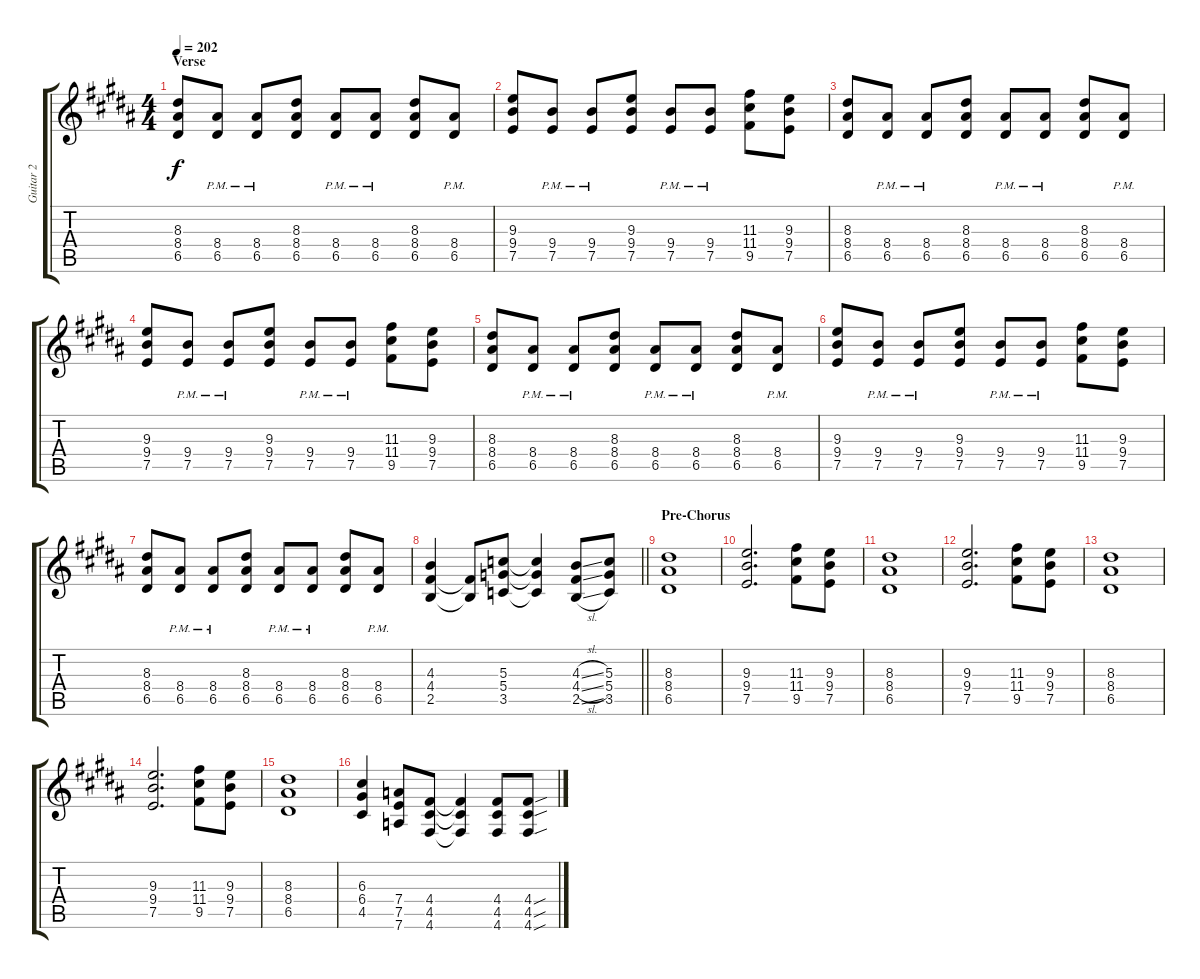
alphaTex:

\track ("Guitar 2" "Guitar 2") {instrument distortionguitar}
\staff {score tabs}
\tuning (E4 B3 G3 D3 A2 D2) {hide}
\ts (4 4)
\section ("" "Verse")
\tempo 202
\clef g2
\ks g#minor
(8.3 8.4 6.5).8{dy f} (8.4{pm} 6.5{pm}).8 (8.4{pm} 6.5{pm}).8 (8.3 8.4 6.5).8 (8.4{pm} 6.5{pm}).8 (8.4{pm} 6.5{pm}).8 (8.3 8.4 6.5).8 (8.4{pm} 6.5{pm}).8 |
(9.3 9.4 7.5).8 (9.4{pm} 7.5{pm}).8 (9.4{pm} 7.5{pm}).8 (9.3 9.4 7.5).8 (9.4{pm} 7.5{pm}).8 (9.4{pm} 7.5{pm}).8 (11.3 11.4 9.5).8 (9.3 9.4 7.5).8 |
(8.3 8.4 6.5).8 (8.4{pm} 6.5{pm}).8 (8.4{pm} 6.5{pm}).8 (8.3 8.4 6.5).8 (8.4{pm} 6.5{pm}).8 (8.4{pm} 6.5{pm}).8 (8.3 8.4 6.5).8 (8.4{pm} 6.5{pm}).8 |
(9.3 9.4 7.5).8 (9.4{pm} 7.5{pm}).8 (9.4{pm} 7.5{pm}).8 (9.3 9.4 7.5).8 (9.4{pm} 7.5{pm}).8 (9.4{pm} 7.5{pm}).8 (11.3 11.4 9.5).8 (9.3 9.4 7.5).8 |
(8.3 8.4 6.5).8 (8.4{pm} 6.5{pm}).8 (8.4{pm} 6.5{pm}).8 (8.3 8.4 6.5).8 (8.4{pm} 6.5{pm}).8 (8.4{pm} 6.5{pm}).8 (8.3 8.4 6.5).8 (8.4{pm} 6.5{pm}).8 |
(9.3 9.4 7.5).8 (9.4{pm} 7.5{pm}).8 (9.4{pm} 7.5{pm}).8 (9.3 9.4 7.5).8 (9.4{pm} 7.5{pm}).8 (9.4{pm} 7.5{pm}).8 (11.3 11.4 9.5).8 (9.3 9.4 7.5).8 |
(8.3 8.4 6.5).8 (8.4{pm} 6.5{pm}).8 (8.4{pm} 6.5{pm}).8 (8.3 8.4 6.5).8 (8.4{pm} 6.5{pm}).8 (8.4{pm} 6.5{pm}).8 (8.3 8.4 6.5).8 (8.4{pm} 6.5{pm}).8 |
\barLineRight lightlight
(4.3 4.4 2.5).4 (4.4{t} 2.5{t}).8 (5.3 5.4 3.5).8 (5.3{t} 5.4{t} 3.5{t}).4 (4.3{sl} 4.4{sl} 2.5{sl}).8 (5.3 5.4 3.5).8 |
\section ("" "Pre-Chorus")
(8.3 8.4 6.5).1 |
(9.3 9.4 7.5).2{d} (11.3 11.4 9.5).8 (9.3 9.4 7.5).8 |
(8.3 8.4 6.5).1 |
(9.3 9.4 7.5).2{d} (11.3 11.4 9.5).8 (9.3 9.4 7.5).8 |
(8.3 8.4 6.5).1 |
(9.3 9.4 7.5).2{d} (11.3 11.4 9.5).8 (9.3 9.4 7.5).8 |
(8.3 8.4 6.5).1 |
(6.3 6.4 4.5).4 (7.4 7.5 7.6).8 (4.4 4.5 4.6).8 (4.4{t} 4.5{t} 4.6{t}).4 (4.4 4.5 4.6).8 (4.4{sou} 4.5{sou} 4.6{sou}).8
